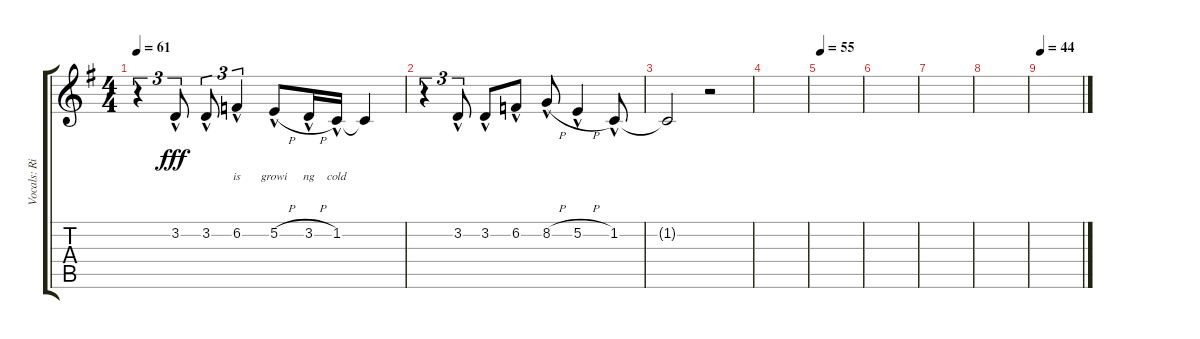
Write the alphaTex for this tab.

\track ("Vocals: Rick" "Vocals: Ri") {instrument lead2sawtooth}
\staff {score tabs}
\tuning (E4 B3 G3 D3 A2 E2) {hide}
\ts (4 4)
\tempo 61
\clef g2
\ks g
r.4{tu (3 2) dy fff} 3.2{hac}.8{tu (3 2) lyrics (0 "") lyrics (1 "") lyrics (2 "") lyrics (3 "") lyrics (4 "")} 3.2{hac}.8{tu (3 2) lyrics (0 "") lyrics (1 "") lyrics (2 "") lyrics (3 "") lyrics (4 "")} 6.2{hac}.4{tu (3 2) lyrics (0 "is") lyrics (1 "") lyrics (2 "") lyrics (3 "") lyrics (4 "")} 5.2{h hac}.8{lyrics (0 "growi") lyrics (1 "") lyrics (2 "") lyrics (3 "") lyrics (4 "")} 3.2{h hac}.16{lyrics (0 "ng") lyrics (1 "") lyrics (2 "") lyrics (3 "") lyrics (4 "")} 1.2{hac}.16{lyrics (0 "cold") lyrics (1 "") lyrics (2 "") lyrics (3 "") lyrics (4 "")} 1.2{t}.4{lyrics (0 "") lyrics (1 "") lyrics (2 "") lyrics (3 "") lyrics (4 "")} |
r.4{tu (3 2)} 3.2{hac}.8{tu (3 2) lyrics (0 "") lyrics (1 "") lyrics (2 "") lyrics (3 "") lyrics (4 "")} 3.2{hac}.8 6.2{hac}.8 8.2{h hac}.8 5.2{h hac}.4 1.2{hac}.8 |
1.2{t}.2 r.2 |
|
\tempo 55
|
|
|
|
\tempo 44
